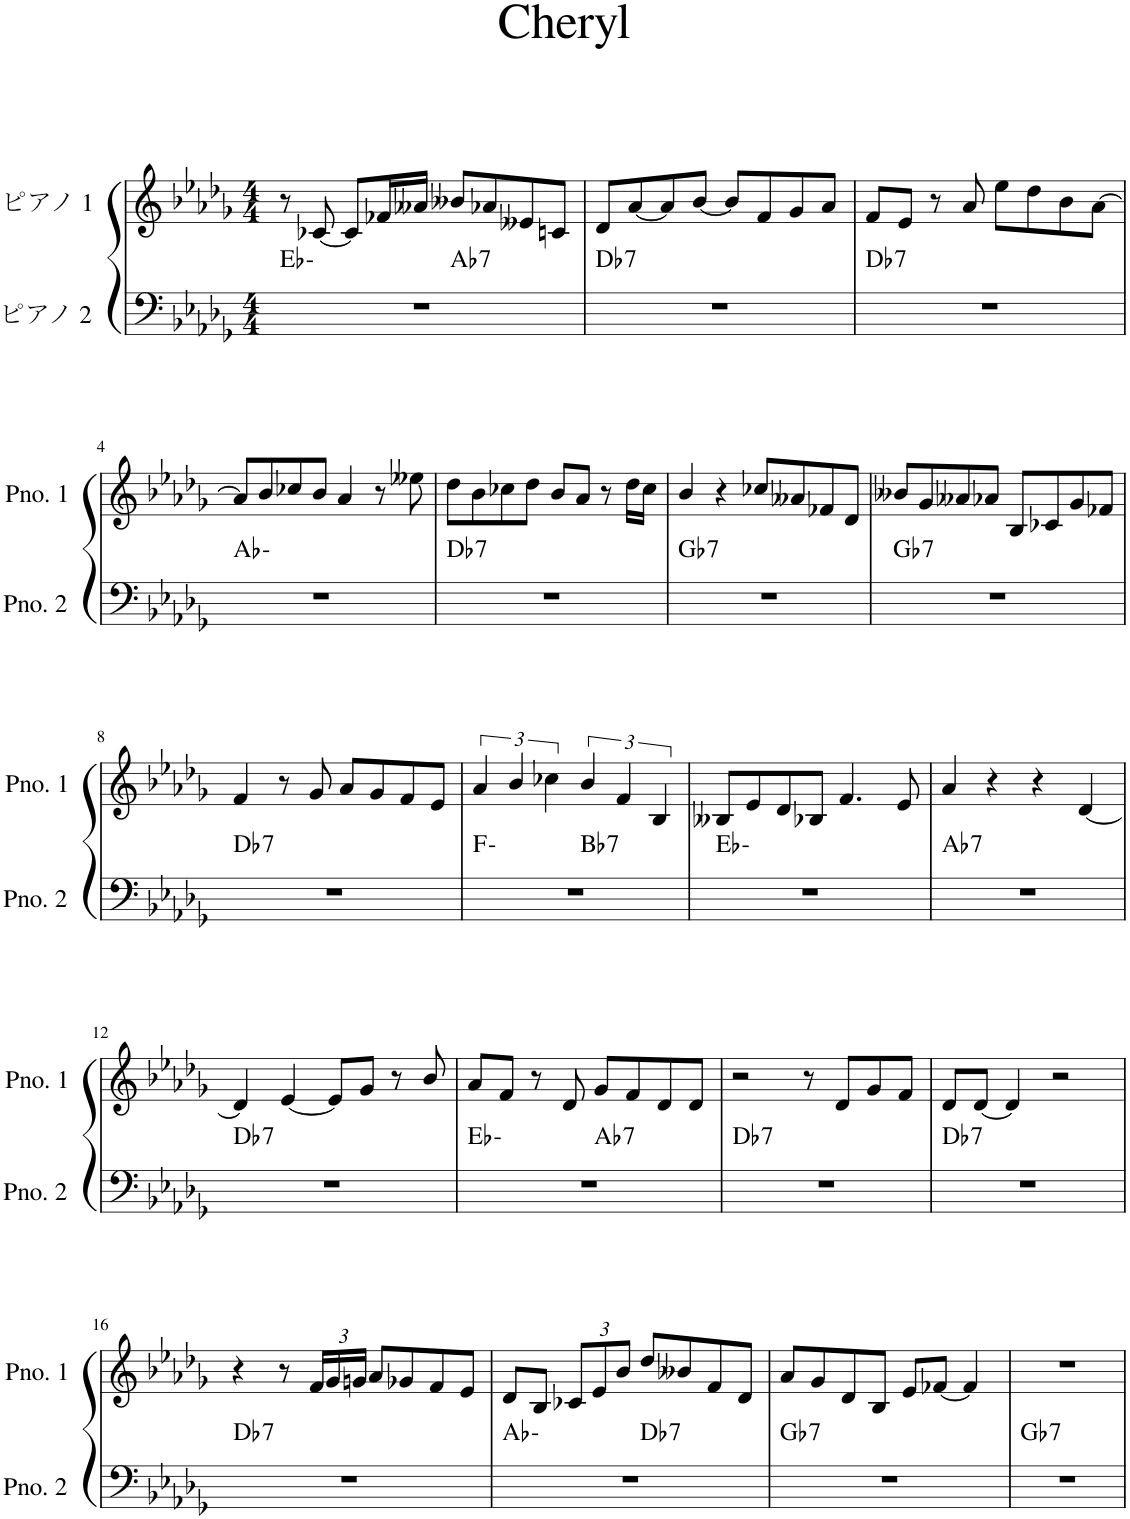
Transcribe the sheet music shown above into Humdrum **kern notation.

**kern	**harte	**kern
*part2	*part2	*part1
*staff2	*	*staff1
*I"ピアノ 2	*	*I"ピアノ 1
*clefF4	*	*clefG2
*k[b-e-a-d-g-]	*	*k[b-e-a-d-g-]
*M4/4	*	*M4/4
=1	=1	=1
*^	*	*
1r	2ryy	Eb:min	8r
.	.	.	[8c-X/
.	.	.	8c-/L]
.	.	.	16f-X/L
.	.	.	16a--X/JJ
!	!	!LO:H:kt=7	!
.	2ryy	Ab:7	8b--X/L
.	.	.	8a-X/
.	.	.	8e--X/
.	.	.	8cn/J
=2	=2	=2	=2
!	!	!LO:H:kt=7	!
*v	*v	*	*
1r	Db:7	8d-/L
.	.	[8a-/
.	.	8a-/]
.	.	[8b-/J
.	.	8b-/L]
.	.	8f/
.	.	8g-/
.	.	8a-/J
=3	=3	=3
!	!LO:H:kt=7	!
1r	Db:7	8f/L
.	.	8e-/J
.	.	8r
.	.	8a-/
.	.	8ee-\L
.	.	8dd-\
.	.	8b-\
.	.	[8a-\J
!!LO:LB:g=z
=4	=4	=4
1r	Ab:min	8a-/L]
.	.	8b-/
.	.	8cc-X/
.	.	8b-/J
.	.	4a-/
.	.	8r
.	.	8ee--X\
=5	=5	=5
!	!LO:H:kt=7	!
1r	Db:7	8dd-\L
.	.	8b-\
.	.	8cc-X\
.	.	8dd-\J
.	.	8b-/L
.	.	8a-/J
.	.	8r
.	.	16dd-\LL
.	.	16cc-\JJ
=6	=6	=6
!	!LO:H:kt=7	!
1r	Gb:7	4b-/
.	.	4r
.	.	8cc-X/L
.	.	8a--X/
.	.	8f-X/
.	.	8d-/J
=7	=7	=7
!	!LO:H:kt=7	!
1r	Gb:7	8b--X/L
.	.	8g-/
.	.	8a--X/
.	.	8a-X/J
.	.	8B-/L
.	.	8c-X/
.	.	8g-/
.	.	8f-X/J
!!LO:LB:g=z
=8	=8	=8
!	!LO:H:kt=7	!
1r	Db:7	4f/
.	.	8r
.	.	8g-/
.	.	8a-/L
.	.	8g-/
.	.	8f/
.	.	8e-/J
=9	=9	=9
*^	*	*
1r	2ryy	F:min	6a-/
.	.	.	6b-/
.	.	.	6cc-X\
!	!	!LO:H:kt=7	!
.	2ryy	Bb:7	6b-/
.	.	.	6f/
.	.	.	6B-/
*v	*v	*	*
=10	=10	=10
1r	Eb:min	8B--X/L
.	.	8e-/
.	.	8d-/
.	.	8B-X/J
.	.	4.f/
.	.	8e-/
=11	=11	=11
!	!LO:H:kt=7	!
1r	Ab:7	4a-/
.	.	4r
.	.	4r
.	.	[4d-/
!!LO:LB:g=z
=12	=12	=12
!	!LO:H:kt=7	!
1r	Db:7	4d-/]
.	.	[4e-/
.	.	8e-/L]
.	.	8g-/J
.	.	8r
.	.	8b-/
=13	=13	=13
*^	*	*
1r	2ryy	Eb:min	8a-/L
.	.	.	8f/J
.	.	.	8r
.	.	.	8d-/
!	!	!LO:H:kt=7	!
.	2ryy	Ab:7	8g-/L
.	.	.	8f/
.	.	.	8d-/
.	.	.	8d-/J
=14	=14	=14	=14
!	!	!LO:H:kt=7	!
*v	*v	*	*
1r	Db:7	2r
.	.	8r
.	.	8d-/L
.	.	8g-/
.	.	8f/J
=15	=15	=15
!	!LO:H:kt=7	!
1r	Db:7	8d-/L
.	.	[8d-/J
.	.	4d-/]
.	.	2r
!!LO:LB:g=z
=16	=16	=16
!	!LO:H:kt=7	!
1r	Db:7	4r
.	.	8r
*	*	*Xbrackettup
.	.	24f/LL
.	.	24g-/
.	.	24gn/JJ
.	.	8a-/L
.	.	8g-X/
.	.	8f/
.	.	8e-/J
=17	=17	=17
*^	*	*
1r	2ryy	Ab:min	8d-/L
.	.	.	8B-/J
.	.	.	12c-X/L
.	.	.	12e-/
.	.	.	12b-/J
!	!	!LO:H:kt=7	!
.	2ryy	Db:7	8dd-/L
.	.	.	8b--X/
.	.	.	8f/
.	.	.	8d-/J
=18	=18	=18	=18
!	!	!LO:H:kt=7	!
*v	*v	*	*
1r	Gb:7	8a-/L
.	.	8g-/
.	.	8d-/
.	.	8B-/J
.	.	8e-/L
.	.	[8f-X/J
.	.	4f-/]
=19	=19	=19
!	!LO:H:kt=7	!
1r	Gb:7	1r
=	=	=
*-	*-	*-
